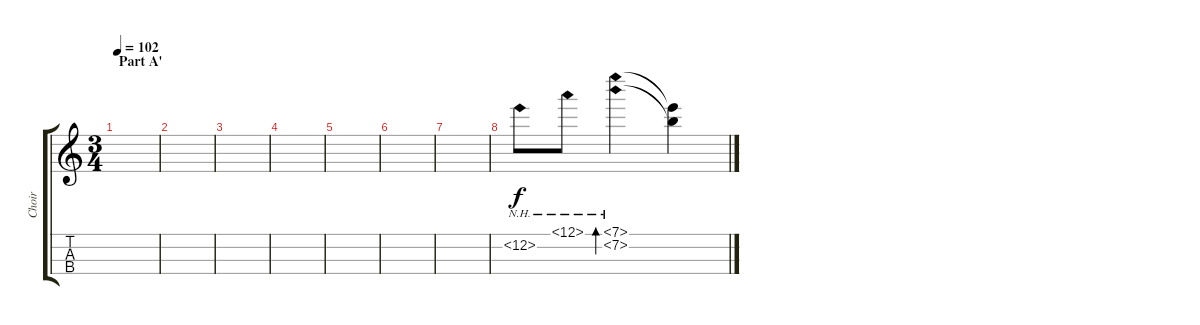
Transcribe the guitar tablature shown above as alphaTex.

\track ("Choir" "Choir") {instrument acousticguitarnylon}
\staff {score tabs}
\tuning (A4 E4 C4 G4) {hide}
\ts (3 4)
\section ("" "Part A'")
\tempo 102
\clef g2
\ks c
|
|
|
|
|
|
|
12.2{nh}.8 12.1{nh}.8 (7.1{nh} 7.2{nh}).4{bd 480} (7.1{t} 7.2{t}).4
